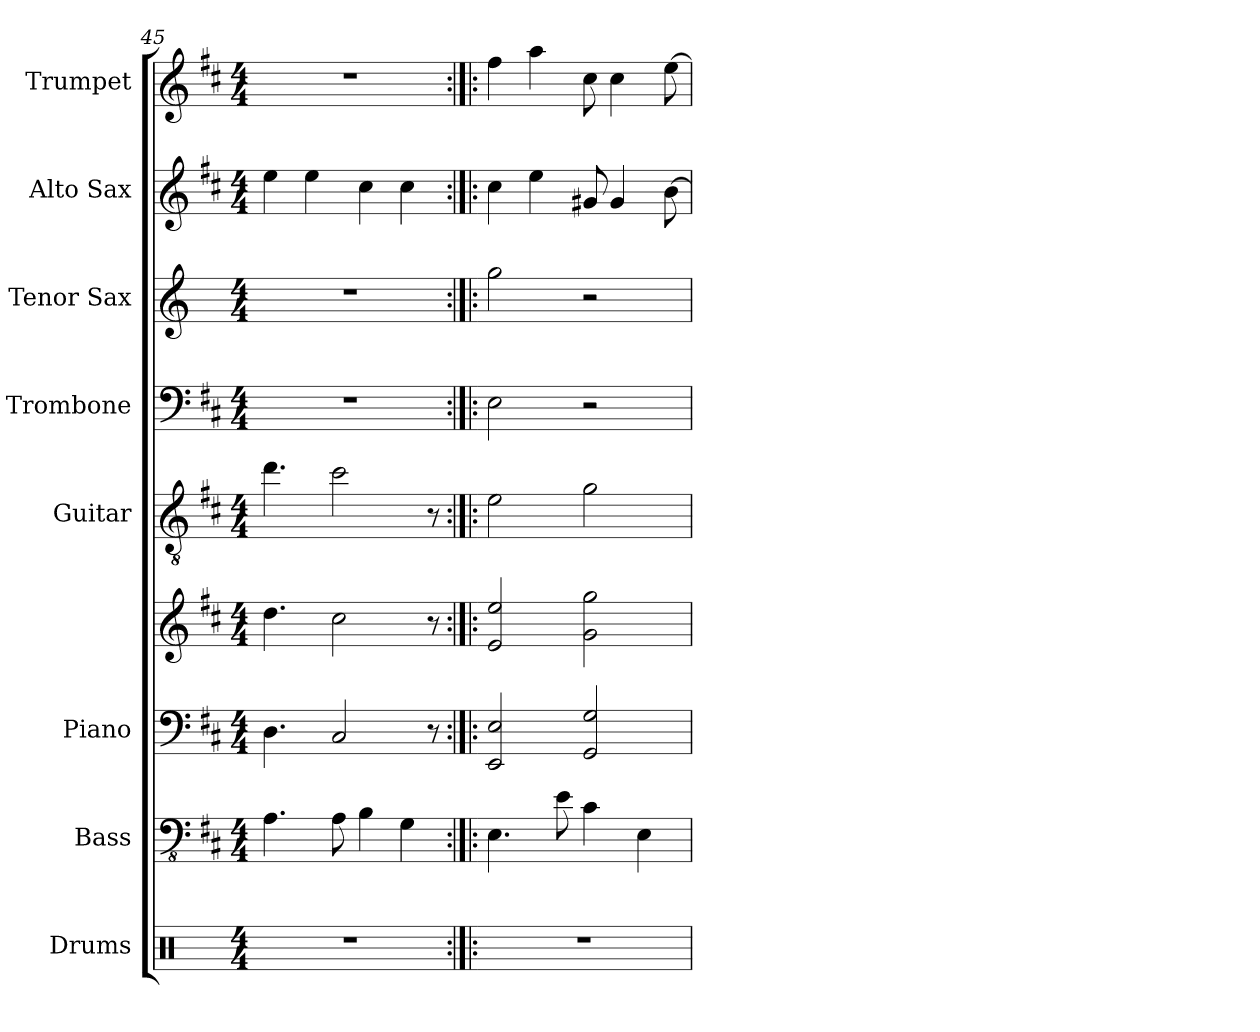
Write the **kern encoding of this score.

**kern	**kern	**kern	**kern	**kern	**kern	**kern	**kern	**kern
*part8	*part7	*part6	*part6	*part5	*part4	*part3	*part2	*part1
*staff9	*staff8	*staff7	*staff6	*staff5	*staff4	*staff3	*staff2	*staff1
*I"Drums	*I"Bass	*I"Piano	*	*I"Guitar	*I"Trombone	*I"Tenor Sax	*I"Alto Sax	*I"Trumpet
*I'Drums	*I'Bass	*I'Piano	*	*I'Gtr.	*I'Tbn.	*I'Tenor	*I'Alto	*I'Tpt.
!!LO:PB:g=z
*clefX	*clefFv4	*clefF4	*clefG2	*clefGv2	*clefF4	*clefG2	*clefG2	*clefG2
*	*	*	*	*	*	*ITrd8c14	*ITrd5c9	*ITrd1c2
*k[]	*k[f#c#]	*k[f#c#]	*k[f#c#]	*k[f#c#]	*k[f#c#]	*k[]	*k[b-]	*k[]
*M4/4	*M4/4	*M4/4	*M4/4	*M4/4	*M4/4	*M4/4	*M4/4	*M4/4
=45	=45	=45	=45	=45	=45	=45	=45	=45
1r	4.AA\	4.D\	4.dd\	4.dd\	1r	1r	4g\	1r
.	.	.	.	.	.	.	4g\	.
.	8AA\	2C#/	2cc#\	2cc#\	.	.	.	.
.	4BB\	.	.	.	.	.	4e\	.
.	4GG\	.	.	.	.	.	4e\	.
.	.	8r	8r	8r	.	.	.	.
=46:|!|:	=46:|!|:	=46:|!|:	=46:|!|:	=46:|!|:	=46:|!|:	=46:|!|:	=46:|!|:	=46:|!|:
1r	4.EE\	2EE/ 2E/	2e/ 2ee/	2e\	2E\	2g\	4e\	4ee\
.	.	.	.	.	.	.	4g\	4gg\
.	8E\	.	.	.	.	.	.	.
.	4C#\	2GG/ 2G/	2g\ 2gg\	2g\	2r	2r	8Bn/	8b\
.	.	.	.	.	.	.	4B/	4b\
.	4EE\	.	.	.	.	.	.	.
.	.	.	.	.	.	.	[8d\	[8dd\
=	=	=	=	=	=	=	=	=
*-	*-	*-	*-	*-	*-	*-	*-	*-
